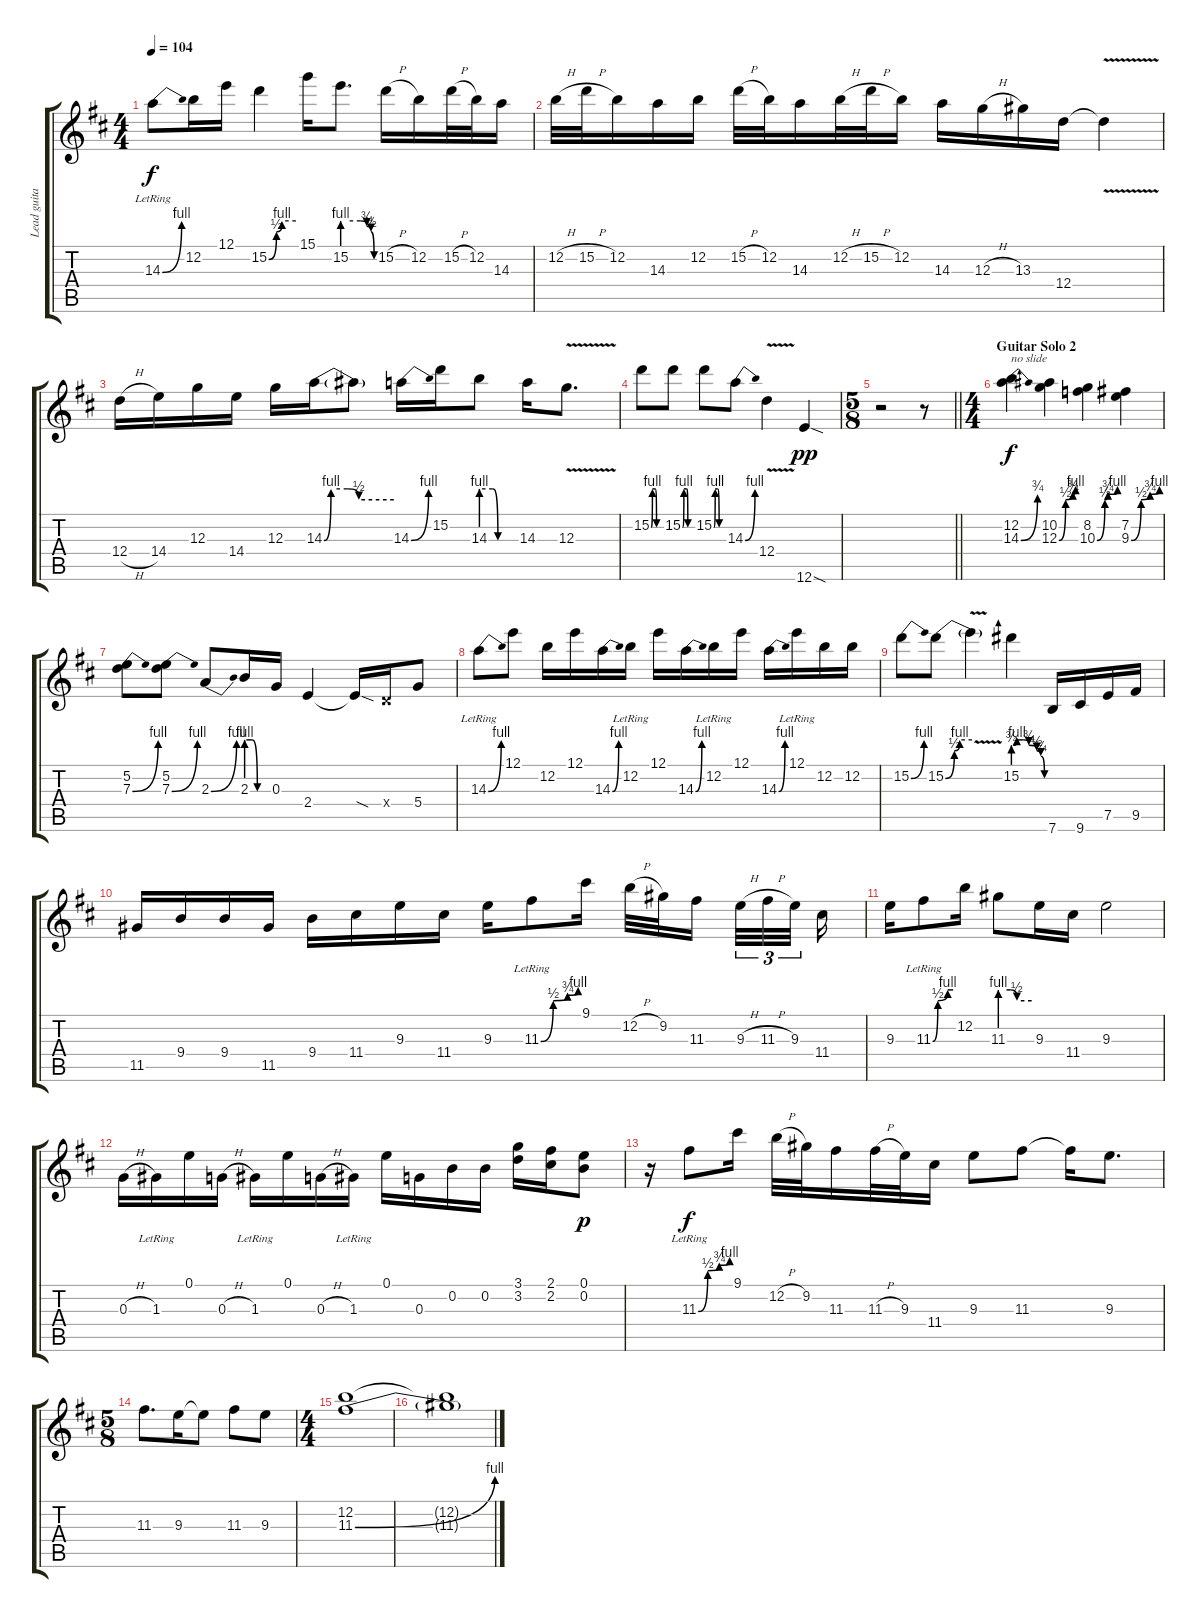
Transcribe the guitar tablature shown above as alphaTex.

\track ("Lead guitar" "Lead guita") {instrument distortionguitar}
\staff {score tabs}
\tuning (E4 B3 G3 D3 A2 E2) {hide}
\ts (4 4)
\tempo 104
\clef g2
\ks bminor
14.3{be (bend 0 0 60 4) lr}.8{dy f} 12.2.16 12.1.16 15.2{be (custom 0 0 17 2 29 4 60 4)}.4 15.1.16 15.2{be (custom 0 4 34 4 46 3 54 2 60 0)}.8{d} 15.2{h}.16 12.2.16 15.2{h}.32 12.2.32 14.3.16 |
12.2{h}.32 15.2{h}.32 12.2.16 14.3.16 12.2.16 15.2{h}.32 12.2.32 14.3.16 12.2{h}.32 15.2{h}.32 12.2.16 14.3.16 12.3{h}.16 13.3.16 12.4.16 12.4{v t}.4 |
12.4{h}.16 14.4.16 12.3.16 14.4.16 12.3.16 14.3{be (custom 0 0 6 4 20 4 30 2 60 2)}.16 14.3{t}.8 14.3{be (bend 0 0 60 4)}.16 15.2.16 14.3{be (custom 0 4 20 4 29 0 60 0)}.8 14.3.16 12.3{v}.8{d} |
15.2{be (custom 0 0 7 4 24 4 32 0 60 0)}.8 15.2{be (custom 0 0 8 4 26 4 32 0 60 0)}.8 15.2{be (custom 0 0 8 4 23 4 32 0 60 0)}.8 14.3{be (bend 0 0 60 4)}.8 12.4{v}.4 12.6{sod}.4{dy pp} |
\ts (5 8)
\barLineRight lightlight
r.2 r.8 |
\ts (4 4)
\section ("" "Guitar Solo 2")
(12.2 14.3{be (bend 0 0 60 3)}).4{txt "no slide" dy f volume 16 instrument distortionguitar} (10.2 12.3{be (custom 0 0 24 2 50 3 60 4)}).4 (8.2 10.3{be (custom 0 0 23 2 32 3 50 3 60 4)}).4 (7.2 9.3{be (custom 0 0 21 2 40 3 60 4)}).4 |
(5.2 7.3{be (bend 0 0 60 4)}).8 (5.2 7.3{be (bend 0 0 60 4)}).8 2.3{be (bend 0 0 60 4)}.8 2.3{be (custom 0 4 15 4 30 0 60 0)}.16 0.3.16 2.4.4 2.4{sod t}.16 0.4{x}.16 5.4.8 |
14.3{be (bend 0 0 60 4) lr}.8 12.1.8 12.2.16 12.1.16 14.3{be (bend 0 0 60 4)}.16 12.2{lr}.16 12.1.16 14.3{be (bend 0 0 60 4)}.16 12.2{lr}.16 12.1.16 14.3{be (bend 0 0 60 4)}.16 12.1{lr}.16 12.2.16 12.2.16 |
15.2{be (bend 0 0 60 4)}.8 15.2{be (custom 0 0 20 2 32 4 60 4)}.8 15.2{v t}.4 15.2{be (custom 0 3 7 4 20 4 30 3 45 2 53 1 60 0)}.4 7.6.16 9.6.16 7.5.16 9.5.16 |
11.5.16 9.4.16 9.4.16 11.5.16 9.4.16 11.4.16 9.3.16 11.4.16 9.3.16 11.3{be (custom 0 0 20 2 43 3 60 4) lr}.8 9.1.16 12.2{h}.32 9.2.32 11.3.16{beam splitsecondary} 9.3{h}.32{tu (3 2)} 11.3{h}.32{tu (3 2)} 9.3.32{tu (3 2) beam splitsecondary} 11.4.16 |
9.3.16 11.3{be (custom 0 0 15 2 44 4 60 4) lr}.8 12.2.16 11.3{be (custom 0 4 19 4 32 2 60 2)}.8 9.3.16 11.4.16 9.3.2 |
0.3{h}.16 1.3{lr}.16 0.1.16 0.3{h}.16 1.3{lr}.16 0.1.16 0.3{h}.16 1.3{lr}.16 0.1.16 0.3.16 0.2.16 0.2.16 (3.1 3.2).16 (2.1 2.2).16 (0.1 0.2).8{dy p} |
r.16 11.3{be (custom 0 0 18 2 40 3 60 4) lr}.8{dy f} 9.1.16 12.2{h}.32 9.2.32 11.3.16 11.3{h}.32 9.3.32 11.4.16 9.3.8 11.3.8 11.3{t}.16 9.3.8{d} |
\ts (5 8)
11.3.8{d} 9.3.16 9.3{t}.8{beam split} 11.3.8{beam merge} 9.3.8 |
\ts (4 4)
(12.2 11.3{be (bend 0 0 60 4)}).1 |
(12.2{t} 11.3{t}).1{volume 1}
